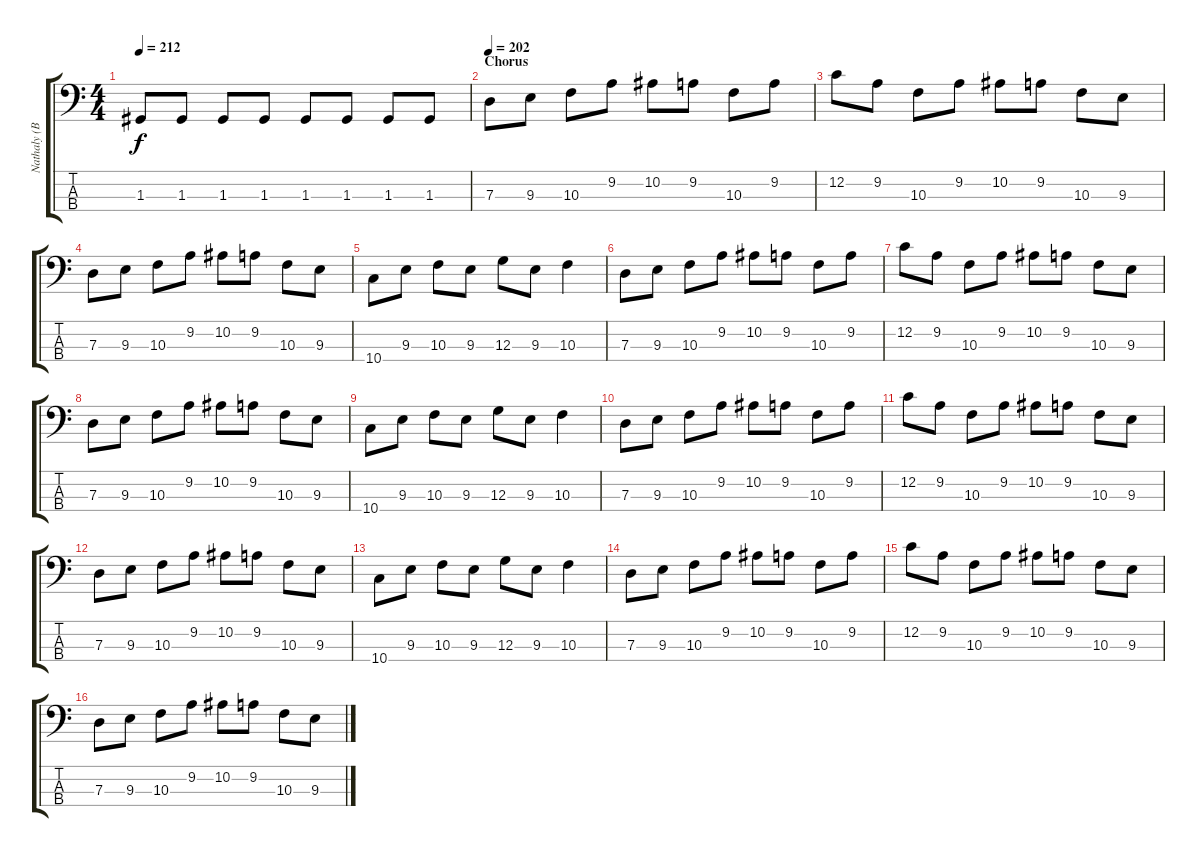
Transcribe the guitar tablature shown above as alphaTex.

\track ("Nathaly (Bass)" "Nathaly (B") {instrument electricbassfinger}
\staff {score tabs}
\tuning (F2 C2 G1 D1) {hide}
\ts (4 4)
\tempo 212
\clef f4
\ks c
1.3.8{dy f} 1.3.8 1.3.8 1.3.8 1.3.8 1.3.8 1.3.8 1.3.8 |
\section ("" "Chorus")
\tempo 202
7.3.8 9.3.8 10.3.8 9.2.8 10.2.8 9.2.8 10.3.8 9.2.8 |
12.2.8 9.2.8 10.3.8 9.2.8 10.2.8 9.2.8 10.3.8 9.3.8 |
7.3.8 9.3.8 10.3.8 9.2.8 10.2.8 9.2.8 10.3.8 9.3.8 |
10.4.8 9.3.8 10.3.8 9.3.8 12.3.8 9.3.8 10.3.4 |
7.3.8 9.3.8 10.3.8 9.2.8 10.2.8 9.2.8 10.3.8 9.2.8 |
12.2.8 9.2.8 10.3.8 9.2.8 10.2.8 9.2.8 10.3.8 9.3.8 |
7.3.8 9.3.8 10.3.8 9.2.8 10.2.8 9.2.8 10.3.8 9.3.8 |
10.4.8 9.3.8 10.3.8 9.3.8 12.3.8 9.3.8 10.3.4 |
7.3.8 9.3.8 10.3.8 9.2.8 10.2.8 9.2.8 10.3.8 9.2.8 |
12.2.8 9.2.8 10.3.8 9.2.8 10.2.8 9.2.8 10.3.8 9.3.8 |
7.3.8 9.3.8 10.3.8 9.2.8 10.2.8 9.2.8 10.3.8 9.3.8 |
10.4.8 9.3.8 10.3.8 9.3.8 12.3.8 9.3.8 10.3.4 |
7.3.8 9.3.8 10.3.8 9.2.8 10.2.8 9.2.8 10.3.8 9.2.8 |
12.2.8 9.2.8 10.3.8 9.2.8 10.2.8 9.2.8 10.3.8 9.3.8 |
7.3.8 9.3.8 10.3.8 9.2.8 10.2.8 9.2.8 10.3.8 9.3.8
